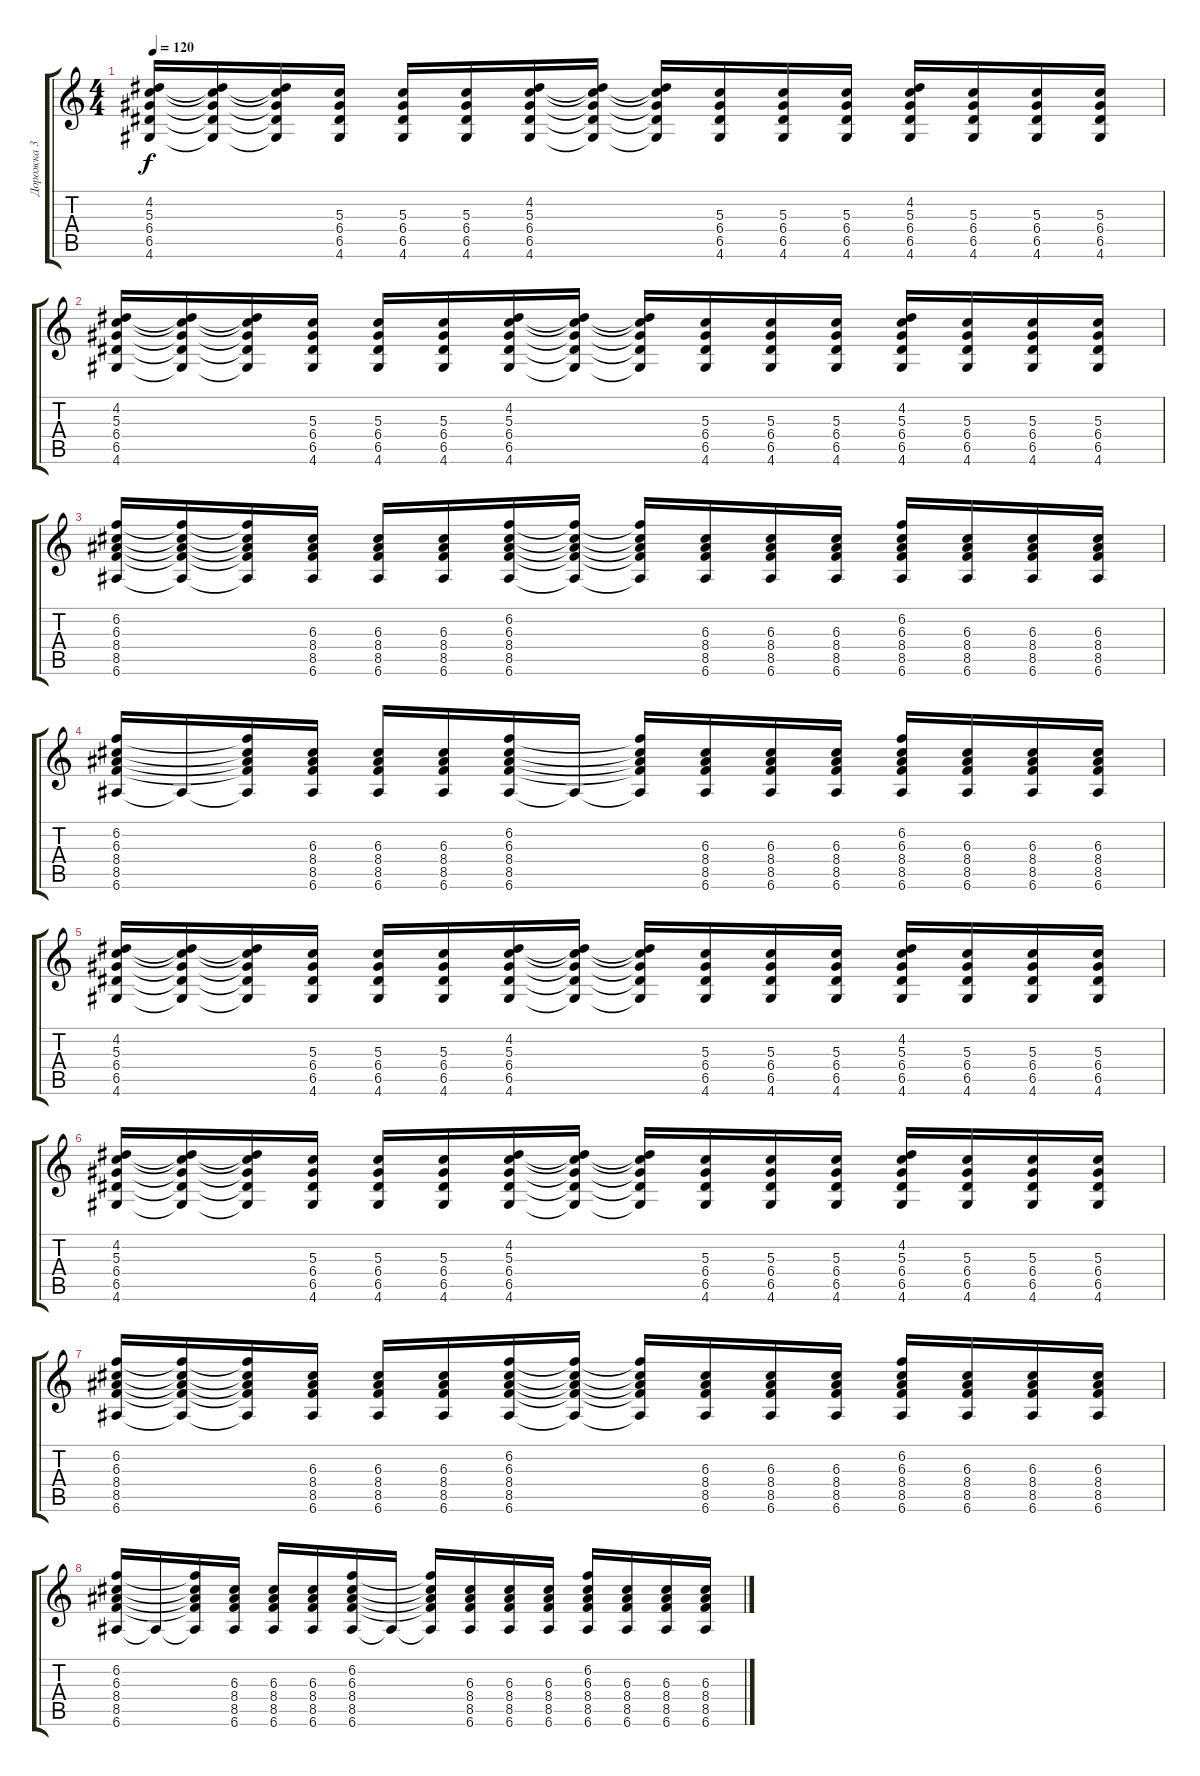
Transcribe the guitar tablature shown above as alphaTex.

\track ("Дорожка 3" "Дорожка 3") {instrument acousticguitarsteel}
\staff {score tabs}
\tuning (E4 B3 G3 D3 A2 E2) {hide}
\ts (4 4)
\tempo 120
\clef g2
\ks c
(4.2 5.3 6.4 6.5 4.6).16{dy f} (4.2{t} 5.3{t} 6.4{t} 6.5{t} 4.6{t}).16 (4.2{t} 5.3{t} 6.4{t} 6.5{t} 4.6{t}).16 (5.3 6.4 6.5 4.6).16 (5.3 6.4 6.5 4.6).16 (5.3 6.4 6.5 4.6).16 (4.2 5.3 6.4 6.5 4.6).16 (4.2{t} 5.3{t} 6.4{t} 6.5{t} 4.6{t}).16 (4.2{t} 5.3{t} 6.4{t} 6.5{t} 4.6{t}).16 (5.3 6.4 6.5 4.6).16 (5.3 6.4 6.5 4.6).16 (5.3 6.4 6.5 4.6).16 (4.2 5.3 6.4 6.5 4.6).16 (5.3 6.4 6.5 4.6).16 (5.3 6.4 6.5 4.6).16 (5.3 6.4 6.5 4.6).16 |
(4.2 5.3 6.4 6.5 4.6).16 (4.2{t} 5.3{t} 6.4{t} 6.5{t} 4.6{t}).16 (4.2{t} 5.3{t} 6.4{t} 6.5{t} 4.6{t}).16 (5.3 6.4 6.5 4.6).16 (5.3 6.4 6.5 4.6).16 (5.3 6.4 6.5 4.6).16 (4.2 5.3 6.4 6.5 4.6).16 (4.2{t} 5.3{t} 6.4{t} 6.5{t} 4.6{t}).16 (4.2{t} 5.3{t} 6.4{t} 6.5{t} 4.6{t}).16 (5.3 6.4 6.5 4.6).16 (5.3 6.4 6.5 4.6).16 (5.3 6.4 6.5 4.6).16 (4.2 5.3 6.4 6.5 4.6).16 (5.3 6.4 6.5 4.6).16 (5.3 6.4 6.5 4.6).16 (5.3 6.4 6.5 4.6).16 |
(6.2 6.3 8.4 8.5 6.6).16 (6.2{t} 6.3{t} 8.4{t} 8.5{t} 6.6{t}).16 (6.2{t} 6.3{t} 8.4{t} 8.5{t} 6.6{t}).16 (6.3 8.4 8.5 6.6).16 (6.3 8.4 8.5 6.6).16 (6.3 8.4 8.5 6.6).16 (6.2 6.3 8.4 8.5 6.6).16 (6.2{t} 6.3{t} 8.4{t} 8.5{t} 6.6{t}).16 (6.2{t} 6.3{t} 8.4{t} 8.5{t} 6.6{t}).16 (6.3 8.4 8.5 6.6).16 (6.3 8.4 8.5 6.6).16 (6.3 8.4 8.5 6.6).16 (6.2 6.3 8.4 8.5 6.6).16 (6.3 8.4 8.5 6.6).16 (6.3 8.4 8.5 6.6).16 (6.3 8.4 8.5 6.6).16 |
(6.2 6.3 8.4 8.5 6.6).16 6.6{t}.16 (6.2{t} 6.3{t} 8.4{t} 8.5{t} 6.6{t}).16 (6.3 8.4 8.5 6.6).16 (6.3 8.4 8.5 6.6).16 (6.3 8.4 8.5 6.6).16 (6.2 6.3 8.4 8.5 6.6).16 6.6{t}.16 (6.2{t} 6.3{t} 8.4{t} 8.5{t} 6.6{t}).16 (6.3 8.4 8.5 6.6).16 (6.3 8.4 8.5 6.6).16 (6.3 8.4 8.5 6.6).16 (6.2 6.3 8.4 8.5 6.6).16 (6.3 8.4 8.5 6.6).16 (6.3 8.4 8.5 6.6).16 (6.3 8.4 8.5 6.6).16 |
(4.2 5.3 6.4 6.5 4.6).16 (4.2{t} 5.3{t} 6.4{t} 6.5{t} 4.6{t}).16 (4.2{t} 5.3{t} 6.4{t} 6.5{t} 4.6{t}).16 (5.3 6.4 6.5 4.6).16 (5.3 6.4 6.5 4.6).16 (5.3 6.4 6.5 4.6).16 (4.2 5.3 6.4 6.5 4.6).16 (4.2{t} 5.3{t} 6.4{t} 6.5{t} 4.6{t}).16 (4.2{t} 5.3{t} 6.4{t} 6.5{t} 4.6{t}).16 (5.3 6.4 6.5 4.6).16 (5.3 6.4 6.5 4.6).16 (5.3 6.4 6.5 4.6).16 (4.2 5.3 6.4 6.5 4.6).16 (5.3 6.4 6.5 4.6).16 (5.3 6.4 6.5 4.6).16 (5.3 6.4 6.5 4.6).16 |
(4.2 5.3 6.4 6.5 4.6).16 (4.2{t} 5.3{t} 6.4{t} 6.5{t} 4.6{t}).16 (4.2{t} 5.3{t} 6.4{t} 6.5{t} 4.6{t}).16 (5.3 6.4 6.5 4.6).16 (5.3 6.4 6.5 4.6).16 (5.3 6.4 6.5 4.6).16 (4.2 5.3 6.4 6.5 4.6).16 (4.2{t} 5.3{t} 6.4{t} 6.5{t} 4.6{t}).16 (4.2{t} 5.3{t} 6.4{t} 6.5{t} 4.6{t}).16 (5.3 6.4 6.5 4.6).16 (5.3 6.4 6.5 4.6).16 (5.3 6.4 6.5 4.6).16 (4.2 5.3 6.4 6.5 4.6).16 (5.3 6.4 6.5 4.6).16 (5.3 6.4 6.5 4.6).16 (5.3 6.4 6.5 4.6).16 |
(6.2 6.3 8.4 8.5 6.6).16 (6.2{t} 6.3{t} 8.4{t} 8.5{t} 6.6{t}).16 (6.2{t} 6.3{t} 8.4{t} 8.5{t} 6.6{t}).16 (6.3 8.4 8.5 6.6).16 (6.3 8.4 8.5 6.6).16 (6.3 8.4 8.5 6.6).16 (6.2 6.3 8.4 8.5 6.6).16 (6.2{t} 6.3{t} 8.4{t} 8.5{t} 6.6{t}).16 (6.2{t} 6.3{t} 8.4{t} 8.5{t} 6.6{t}).16 (6.3 8.4 8.5 6.6).16 (6.3 8.4 8.5 6.6).16 (6.3 8.4 8.5 6.6).16 (6.2 6.3 8.4 8.5 6.6).16 (6.3 8.4 8.5 6.6).16 (6.3 8.4 8.5 6.6).16 (6.3 8.4 8.5 6.6).16 |
(6.2 6.3 8.4 8.5 6.6).16 6.6{t}.16 (6.2{t} 6.3{t} 8.4{t} 8.5{t} 6.6{t}).16 (6.3 8.4 8.5 6.6).16 (6.3 8.4 8.5 6.6).16 (6.3 8.4 8.5 6.6).16 (6.2 6.3 8.4 8.5 6.6).16 6.6{t}.16 (6.2{t} 6.3{t} 8.4{t} 8.5{t} 6.6{t}).16 (6.3 8.4 8.5 6.6).16 (6.3 8.4 8.5 6.6).16 (6.3 8.4 8.5 6.6).16 (6.2 6.3 8.4 8.5 6.6).16 (6.3 8.4 8.5 6.6).16 (6.3 8.4 8.5 6.6).16 (6.3 8.4 8.5 6.6).16
